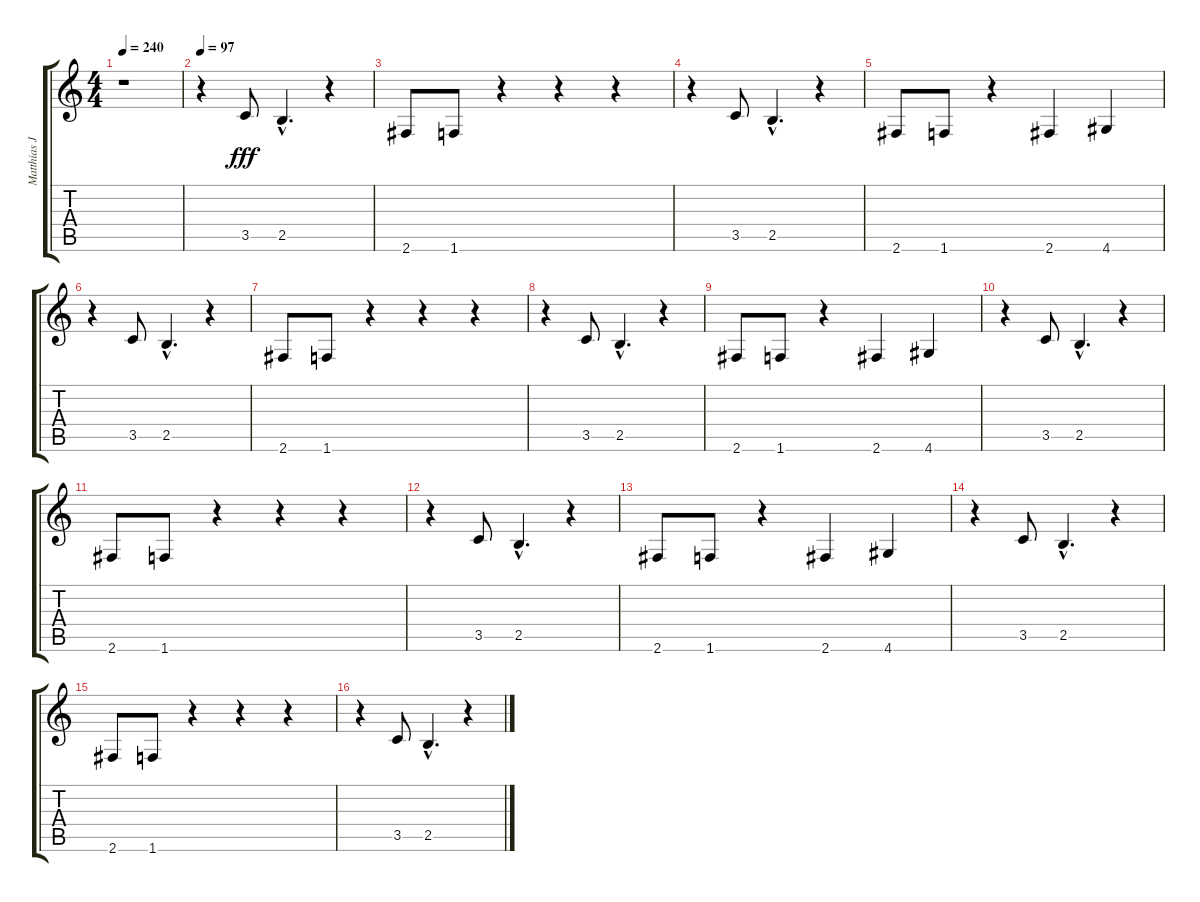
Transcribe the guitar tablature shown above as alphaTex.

\track ("Matthias Jabs - Low Rhythm Guitar" "Matthias J") {instrument distortionguitar}
\staff {score tabs}
\tuning (E4 B3 G3 D3 A2 E2) {hide}
\ts (4 4)
\tempo 240
\clef g2
\ks c
r.1{dy fff instrument distortionguitar} |
\tempo 97
r.4 3.5.8 2.5{hac}.4{d} r.4 |
2.6.8 1.6.8 r.4 r.4 r.4 |
r.4 3.5.8 2.5{hac}.4{d} r.4 |
2.6.8 1.6.8 r.4 2.6.4 4.6.4 |
r.4 3.5.8 2.5{hac}.4{d} r.4 |
2.6.8 1.6.8 r.4 r.4 r.4 |
r.4 3.5.8 2.5{hac}.4{d} r.4 |
2.6.8 1.6.8 r.4 2.6.4 4.6.4 |
r.4 3.5.8 2.5{hac}.4{d} r.4 |
2.6.8 1.6.8 r.4 r.4 r.4 |
r.4 3.5.8 2.5{hac}.4{d} r.4 |
2.6.8 1.6.8 r.4 2.6.4 4.6.4 |
r.4 3.5.8 2.5{hac}.4{d} r.4 |
2.6.8 1.6.8 r.4 r.4 r.4 |
r.4 3.5.8 2.5{hac}.4{d} r.4
